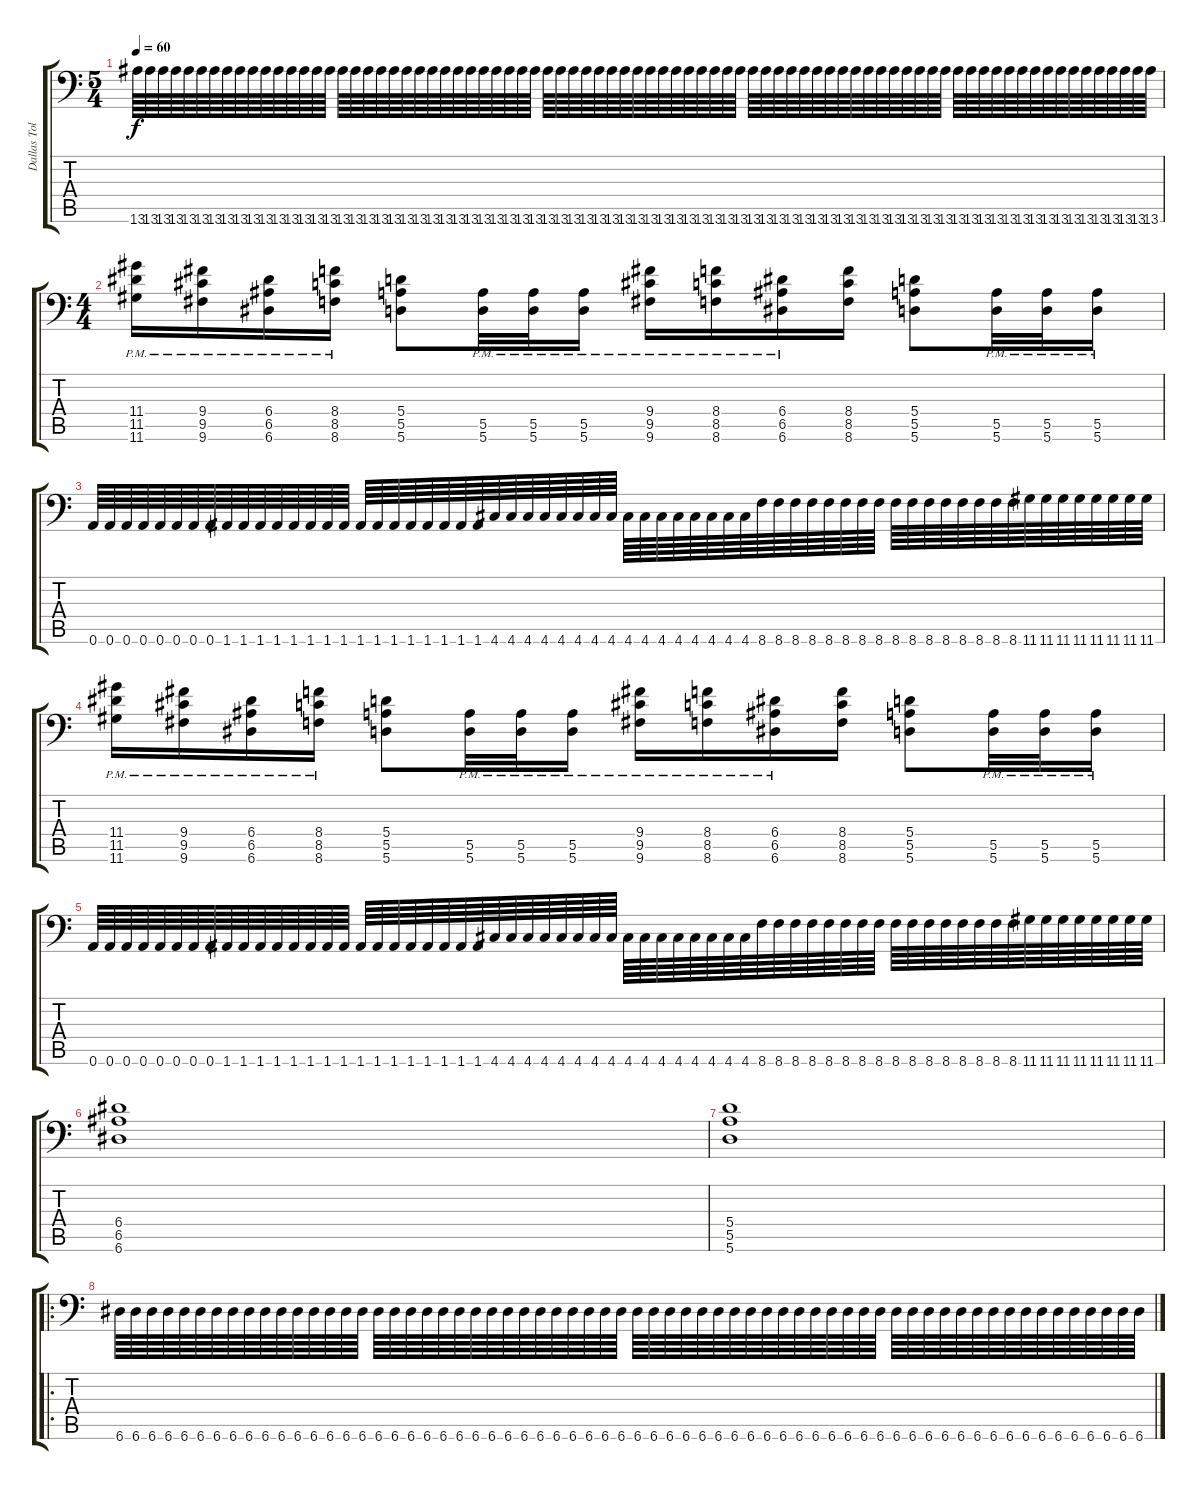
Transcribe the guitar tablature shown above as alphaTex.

\track ("Dallas Toller-Wade" "Dallas Tol") {instrument overdrivenguitar}
\staff {score tabs}
\tuning (B3 Gb3 D3 A2 E2 A1) {hide}
\ts (5 4)
\tempo 60
\clef f4
\ks c
13.6.64{dy f} 13.6.64 13.6.64 13.6.64 13.6.64 13.6.64 13.6.64 13.6.64 13.6.64 13.6.64 13.6.64 13.6.64 13.6.64 13.6.64 13.6.64 13.6.64 13.6.64 13.6.64 13.6.64 13.6.64 13.6.64 13.6.64 13.6.64 13.6.64 13.6.64 13.6.64 13.6.64 13.6.64 13.6.64 13.6.64 13.6.64 13.6.64 13.6.64 13.6.64 13.6.64 13.6.64 13.6.64 13.6.64 13.6.64 13.6.64 13.6.64 13.6.64 13.6.64 13.6.64 13.6.64 13.6.64 13.6.64 13.6.64 13.6.64 13.6.64 13.6.64 13.6.64 13.6.64 13.6.64 13.6.64 13.6.64 13.6.64 13.6.64 13.6.64 13.6.64 13.6.64 13.6.64 13.6.64 13.6.64 13.6.64 13.6.64 13.6.64 13.6.64 13.6.64 13.6.64 13.6.64 13.6.64 13.6.64 13.6.64 13.6.64 13.6.64 13.6.64 13.6.64 13.6.64 13.6.64 |
\ts (4 4)
(11.4{pm} 11.5{pm} 11.6{pm}).16 (9.4{pm} 9.5{pm} 9.6{pm}).16 (6.4{pm} 6.5{pm} 6.6{pm}).16 (8.4{pm} 8.5{pm} 8.6{pm}).16 (5.4 5.5 5.6).8 (5.5{pm} 5.6{pm}).32 (5.5{pm} 5.6{pm}).32 (5.5{pm} 5.6{pm}).16 (9.4{pm} 9.5{pm} 9.6{pm}).16 (8.4{pm} 8.5{pm} 8.6{pm}).16 (6.4{pm} 6.5{pm} 6.6{pm}).16 (8.4 8.5 8.6).16 (5.4 5.5 5.6).8 (5.5{pm} 5.6{pm}).32 (5.5{pm} 5.6{pm}).32 (5.5{pm} 5.6{pm}).16 |
0.6.64 0.6.64 0.6.64 0.6.64 0.6.64 0.6.64 0.6.64 0.6.64 1.6.64 1.6.64 1.6.64 1.6.64 1.6.64 1.6.64 1.6.64 1.6.64 1.6.64 1.6.64 1.6.64 1.6.64 1.6.64 1.6.64 1.6.64 1.6.64 4.6.64 4.6.64 4.6.64 4.6.64 4.6.64 4.6.64 4.6.64 4.6.64 4.6.64 4.6.64 4.6.64 4.6.64 4.6.64 4.6.64 4.6.64 4.6.64 8.6.64 8.6.64 8.6.64 8.6.64 8.6.64 8.6.64 8.6.64 8.6.64 8.6.64 8.6.64 8.6.64 8.6.64 8.6.64 8.6.64 8.6.64 8.6.64 11.6.64 11.6.64 11.6.64 11.6.64 11.6.64 11.6.64 11.6.64 11.6.64 |
(11.4{pm} 11.5{pm} 11.6{pm}).16 (9.4{pm} 9.5{pm} 9.6{pm}).16 (6.4{pm} 6.5{pm} 6.6{pm}).16 (8.4{pm} 8.5{pm} 8.6{pm}).16 (5.4 5.5 5.6).8 (5.5{pm} 5.6{pm}).32 (5.5{pm} 5.6{pm}).32 (5.5{pm} 5.6{pm}).16 (9.4{pm} 9.5{pm} 9.6{pm}).16 (8.4{pm} 8.5{pm} 8.6{pm}).16 (6.4{pm} 6.5{pm} 6.6{pm}).16 (8.4 8.5 8.6).16 (5.4 5.5 5.6).8 (5.5{pm} 5.6{pm}).32 (5.5{pm} 5.6{pm}).32 (5.5{pm} 5.6{pm}).16 |
0.6.64 0.6.64 0.6.64 0.6.64 0.6.64 0.6.64 0.6.64 0.6.64 1.6.64 1.6.64 1.6.64 1.6.64 1.6.64 1.6.64 1.6.64 1.6.64 1.6.64 1.6.64 1.6.64 1.6.64 1.6.64 1.6.64 1.6.64 1.6.64 4.6.64 4.6.64 4.6.64 4.6.64 4.6.64 4.6.64 4.6.64 4.6.64 4.6.64 4.6.64 4.6.64 4.6.64 4.6.64 4.6.64 4.6.64 4.6.64 8.6.64 8.6.64 8.6.64 8.6.64 8.6.64 8.6.64 8.6.64 8.6.64 8.6.64 8.6.64 8.6.64 8.6.64 8.6.64 8.6.64 8.6.64 8.6.64 11.6.64 11.6.64 11.6.64 11.6.64 11.6.64 11.6.64 11.6.64 11.6.64 |
(6.4 6.5 6.6).1 |
(5.4 5.5 5.6).1 |
\ro
6.6.64 6.6.64 6.6.64 6.6.64 6.6.64 6.6.64 6.6.64 6.6.64 6.6.64 6.6.64 6.6.64 6.6.64 6.6.64 6.6.64 6.6.64 6.6.64 6.6.64 6.6.64 6.6.64 6.6.64 6.6.64 6.6.64 6.6.64 6.6.64 6.6.64 6.6.64 6.6.64 6.6.64 6.6.64 6.6.64 6.6.64 6.6.64 6.6.64 6.6.64 6.6.64 6.6.64 6.6.64 6.6.64 6.6.64 6.6.64 6.6.64 6.6.64 6.6.64 6.6.64 6.6.64 6.6.64 6.6.64 6.6.64 6.6.64 6.6.64 6.6.64 6.6.64 6.6.64 6.6.64 6.6.64 6.6.64 6.6.64 6.6.64 6.6.64 6.6.64 6.6.64 6.6.64 6.6.64 6.6.64
